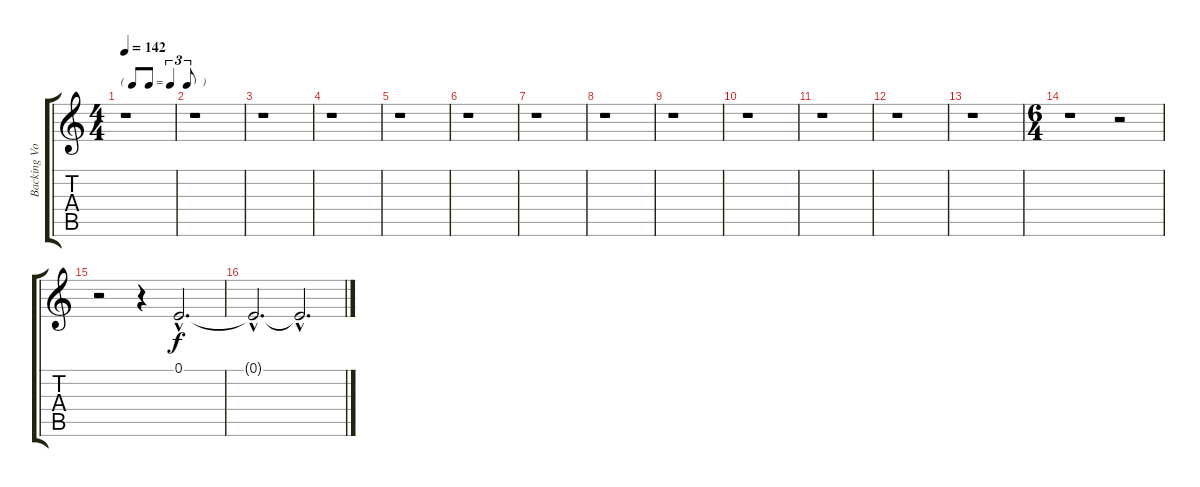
\track ("Backing Vocals 2" "Backing Vo") {instrument stringensemble1}
\staff {score tabs}
\tuning (E4 B3 G3 D3 A2 E2) {hide}
\ts (4 4)
\tf triplet8th
\tempo 142
\clef g2
\ks c
r.1{dy f} |
r.1 |
r.1 |
r.1 |
r.1 |
r.1 |
r.1 |
r.1 |
r.1 |
r.1 |
r.1 |
r.1 |
r.1 |
\ts (6 4)
r.1 r.2 |
r.2 r.4 0.1{hac}.2{d} |
0.1{hac t}.2{d} 0.1{hac t}.2{d}
